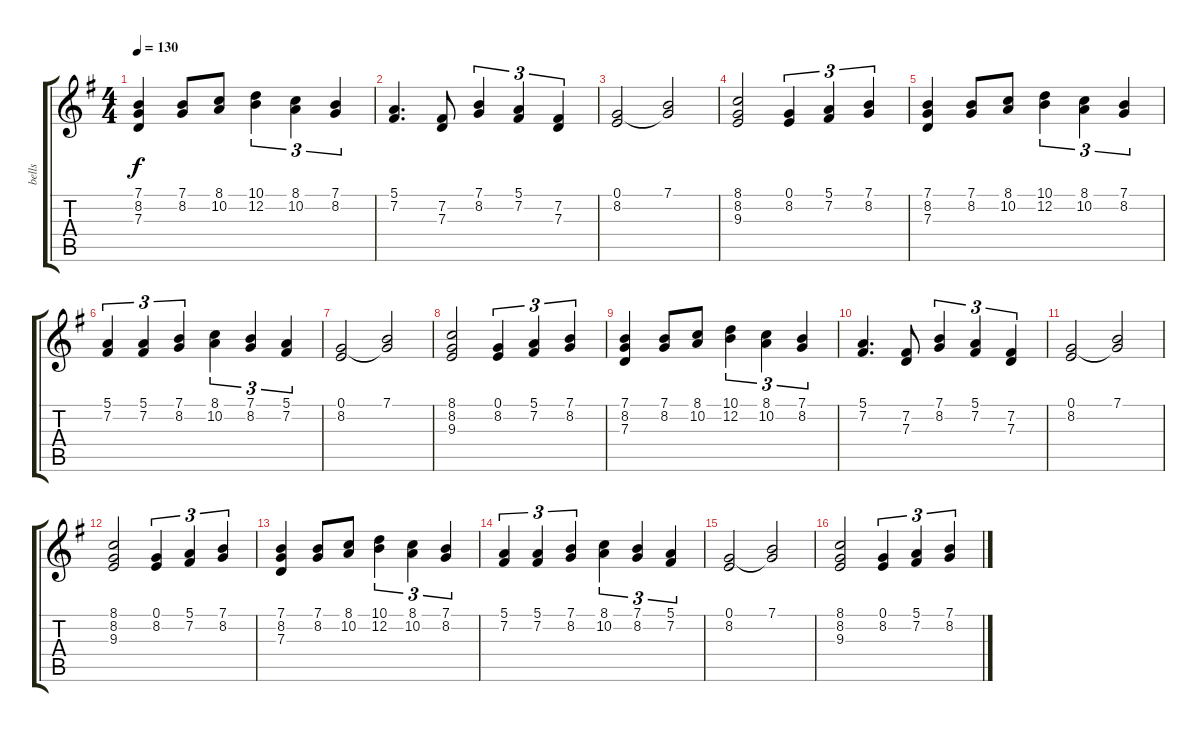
\track ("bells" "bells") {instrument musicbox}
\staff {score tabs}
\tuning (E4 B3 G3 D3 A2 E2) {hide}
\ts (4 4)
\tempo 130
\clef g2
\ks eminor
(7.1 8.2 7.3).4{dy f} (7.1 8.2).8 (8.1 10.2).8 (10.1 12.2).4{tu (3 2)} (8.1 10.2).4{tu (3 2)} (7.1 8.2).4{tu (3 2)} |
(5.1 7.2).4{d} (7.2 7.3).8 (7.1 8.2).4{tu (3 2)} (5.1 7.2).4{tu (3 2)} (7.2 7.3).4{tu (3 2)} |
(0.1 8.2).2 (7.1 8.2{t}).2 |
(8.1 8.2 9.3).2 (0.1 8.2).4{tu (3 2)} (5.1 7.2).4{tu (3 2)} (7.1 8.2).4{tu (3 2)} |
(7.1 8.2 7.3).4 (7.1 8.2).8 (8.1 10.2).8 (10.1 12.2).4{tu (3 2)} (8.1 10.2).4{tu (3 2)} (7.1 8.2).4{tu (3 2)} |
(5.1 7.2).4{tu (3 2)} (5.1 7.2).4{tu (3 2)} (7.1 8.2).4{tu (3 2)} (8.1 10.2).4{tu (3 2)} (7.1 8.2).4{tu (3 2)} (5.1 7.2).4{tu (3 2)} |
(0.1 8.2).2 (7.1 8.2{t}).2 |
(8.1 8.2 9.3).2 (0.1 8.2).4{tu (3 2)} (5.1 7.2).4{tu (3 2)} (7.1 8.2).4{tu (3 2)} |
(7.1 8.2 7.3).4 (7.1 8.2).8 (8.1 10.2).8 (10.1 12.2).4{tu (3 2)} (8.1 10.2).4{tu (3 2)} (7.1 8.2).4{tu (3 2)} |
(5.1 7.2).4{d} (7.2 7.3).8 (7.1 8.2).4{tu (3 2)} (5.1 7.2).4{tu (3 2)} (7.2 7.3).4{tu (3 2)} |
(0.1 8.2).2 (7.1 8.2{t}).2 |
(8.1 8.2 9.3).2 (0.1 8.2).4{tu (3 2)} (5.1 7.2).4{tu (3 2)} (7.1 8.2).4{tu (3 2)} |
(7.1 8.2 7.3).4 (7.1 8.2).8 (8.1 10.2).8 (10.1 12.2).4{tu (3 2)} (8.1 10.2).4{tu (3 2)} (7.1 8.2).4{tu (3 2)} |
(5.1 7.2).4{tu (3 2)} (5.1 7.2).4{tu (3 2)} (7.1 8.2).4{tu (3 2)} (8.1 10.2).4{tu (3 2)} (7.1 8.2).4{tu (3 2)} (5.1 7.2).4{tu (3 2)} |
(0.1 8.2).2 (7.1 8.2{t}).2 |
(8.1 8.2 9.3).2 (0.1 8.2).4{tu (3 2)} (5.1 7.2).4{tu (3 2)} (7.1 8.2).4{tu (3 2)}
